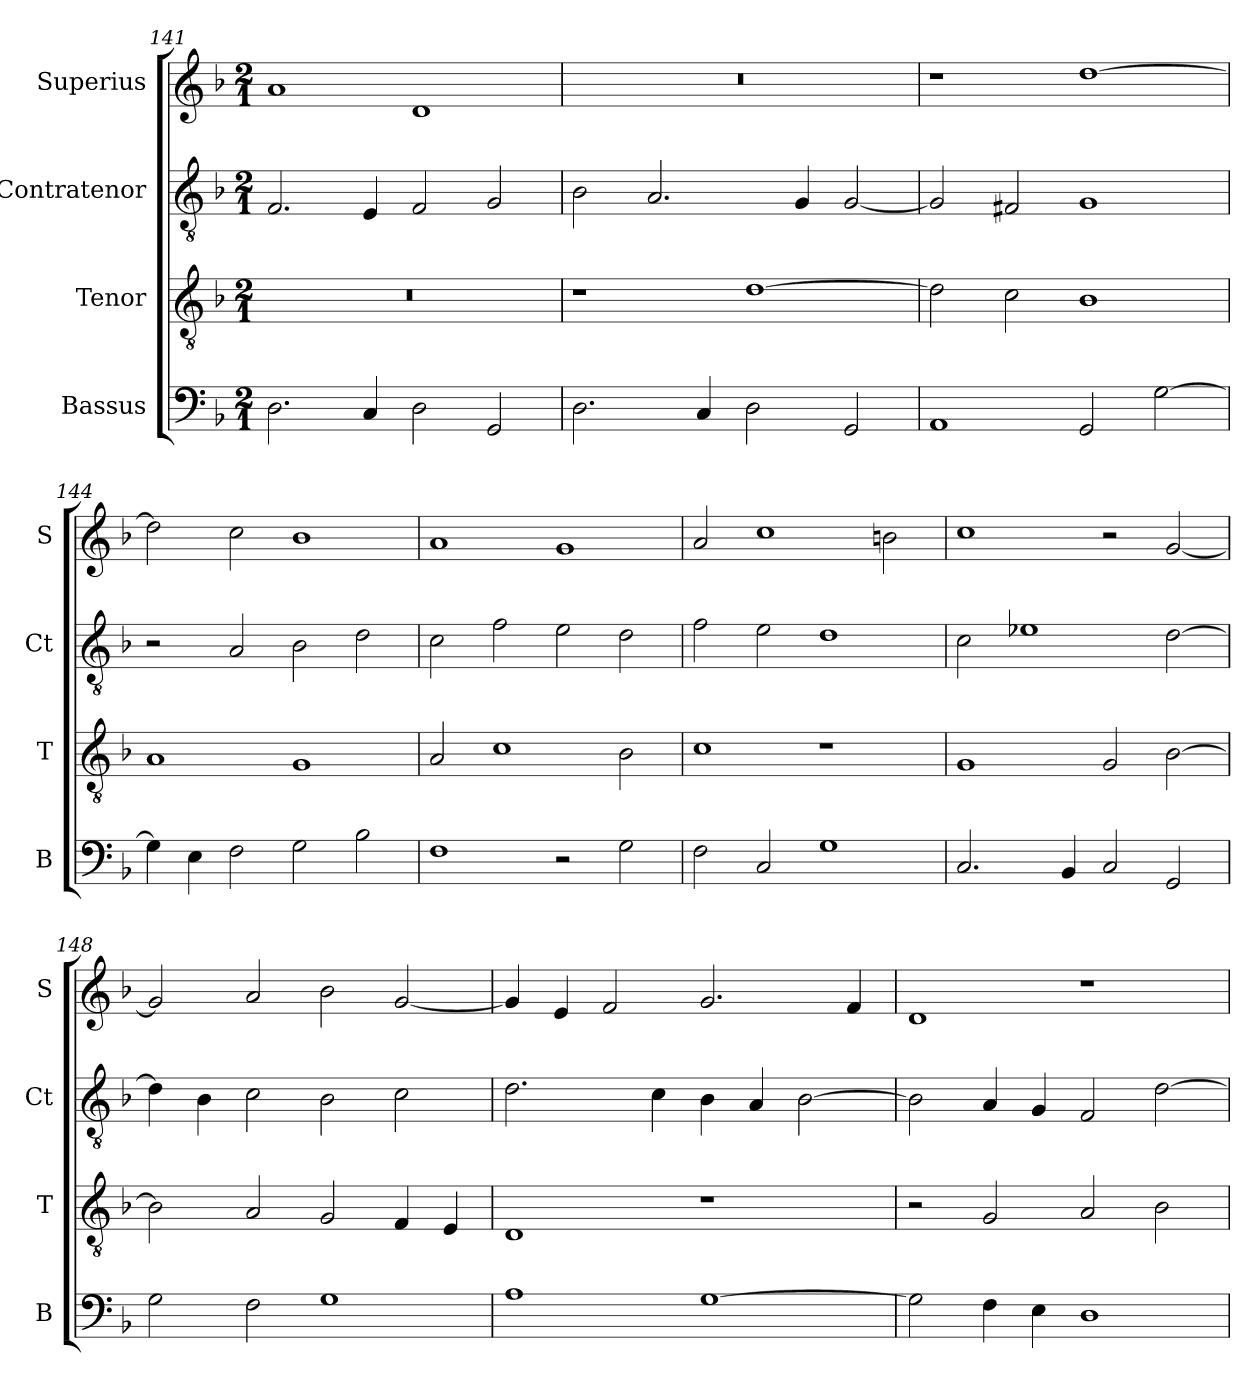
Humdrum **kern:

**kern	**kern	**kern	**kern
*part4	*part3	*part2	*part1
*staff4	*staff3	*staff2	*staff1
*I"Bassus	*I"Tenor	*I"Contratenor	*I"Superius
*I'B	*I'T	*I'Ct	*I'S
*clefF4	*clefGv2	*clefGv2	*clefG2
*k[b-]	*k[b-]	*k[b-]	*k[b-]
*M2/1	*M2/1	*M2/1	*M2/1
=141	=141	=141	=141
2.D\	0r	2.F/	1a
4C/	.	4E/	.
2D\	.	2F/	1d
2GG/	.	2G/	.
=142	=142	=142	=142
2.D\	1r	2B-\	0r
.	.	2.A/	.
4C/	.	.	.
2D\	[1d	.	.
.	.	4G/	.
2GG/	.	[2G/	.
=143	=143	=143	=143
1AA	2d\]	2G/]	1r
.	2c\	2F#X/	.
2GG/	1B-	1G	[1dd
[2G\	.	.	.
=144	=144	=144	=144
4G\]	1A	2r	2dd\]
4E\	.	.	.
2F\	.	2A/	2cc\
2G\	1G	2B-\	1b-
2B-\	.	2d\	.
=145	=145	=145	=145
1F	2A/	2c\	1a
.	1c	2f\	.
2r	.	2e\	1g
2G\	2B-\	2d\	.
=146	=146	=146	=146
2F\	1c	2f\	2a/
2C/	.	2e\	1cc
1G	1r	1d	.
.	.	.	2bn\
=147	=147	=147	=147
2.C/	1G	2c\	1cc
.	.	1e-X	.
4BB-/	.	.	.
2C/	2G/	.	2r
2GG/	[2B-\	[2d\	[2g/
=148	=148	=148	=148
2G\	2B-\]	4d\]	2g/]
.	.	4B-\	.
2F\	2A/	2c\	2a/
1G	2G/	2B-\	2b-\
.	4F/	2c\	[2g/
.	4E/	.	.
=149	=149	=149	=149
1A	1D	2.d\	4g/]
.	.	.	4e/
.	.	.	2f/
.	.	4c\	.
[1G	1r	4B-\	2.g/
.	.	4A/	.
.	.	[2B-\	.
.	.	.	4f/
=150	=150	=150	=150
2G\]	2r	2B-\]	1d
4F\	2G/	4A/	.
4E\	.	4G/	.
1D	2A/	2F/	1r
.	2B-\	[2d\	.
=	=	=	=
*-	*-	*-	*-
